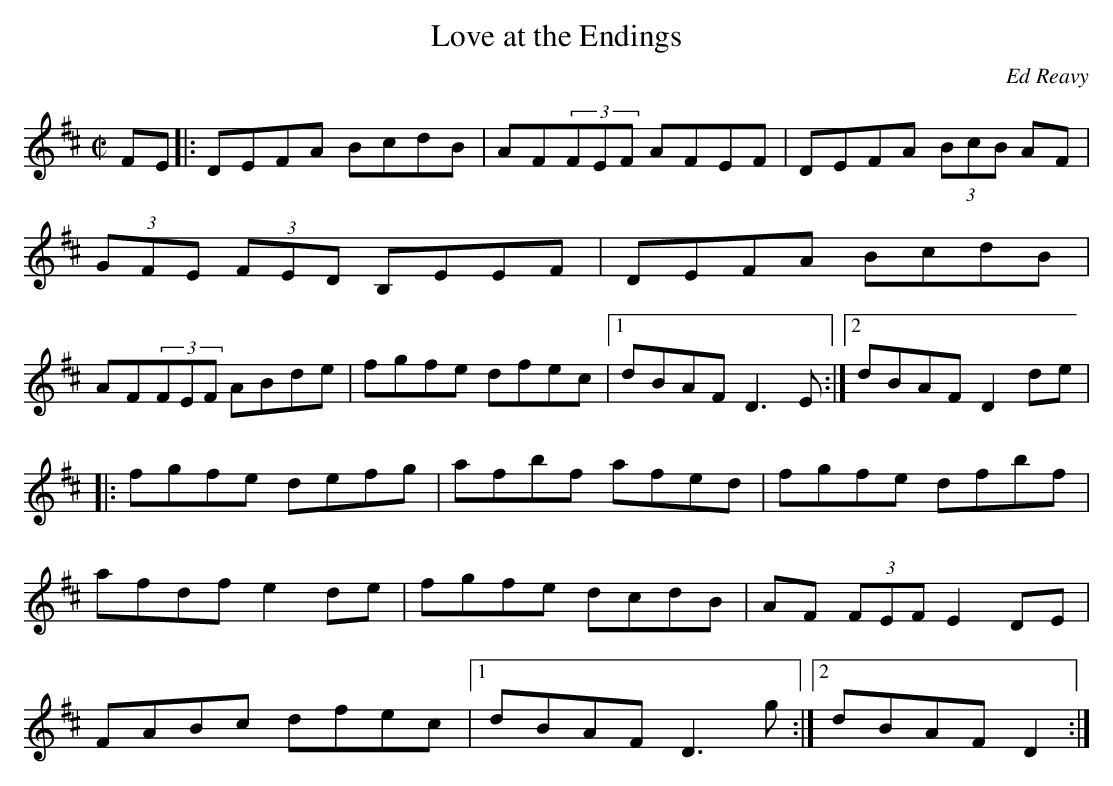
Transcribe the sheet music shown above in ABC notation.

X:1
T:Love at the Endings
M:C|
L:1/8
C:Ed Reavy
K:D
FE |:DEFA BcdB |AF(3FEF AFEF |DEFA (3BcB AF|
(3GFE (3FED B,EEF |DEFA BcdB |
AF(3FEF ABde |fgfe dfec |1 dBAF D3  E :|2 dBAF D2 de |
|:fgfe defg |afbf afed |fgfe dfbf|
afdf e2 de |fgfe dcdB |AF (3FEF E2 DE |
 FABc dfec |1 dBAF D3 g :|2 dBAF D2 :|
